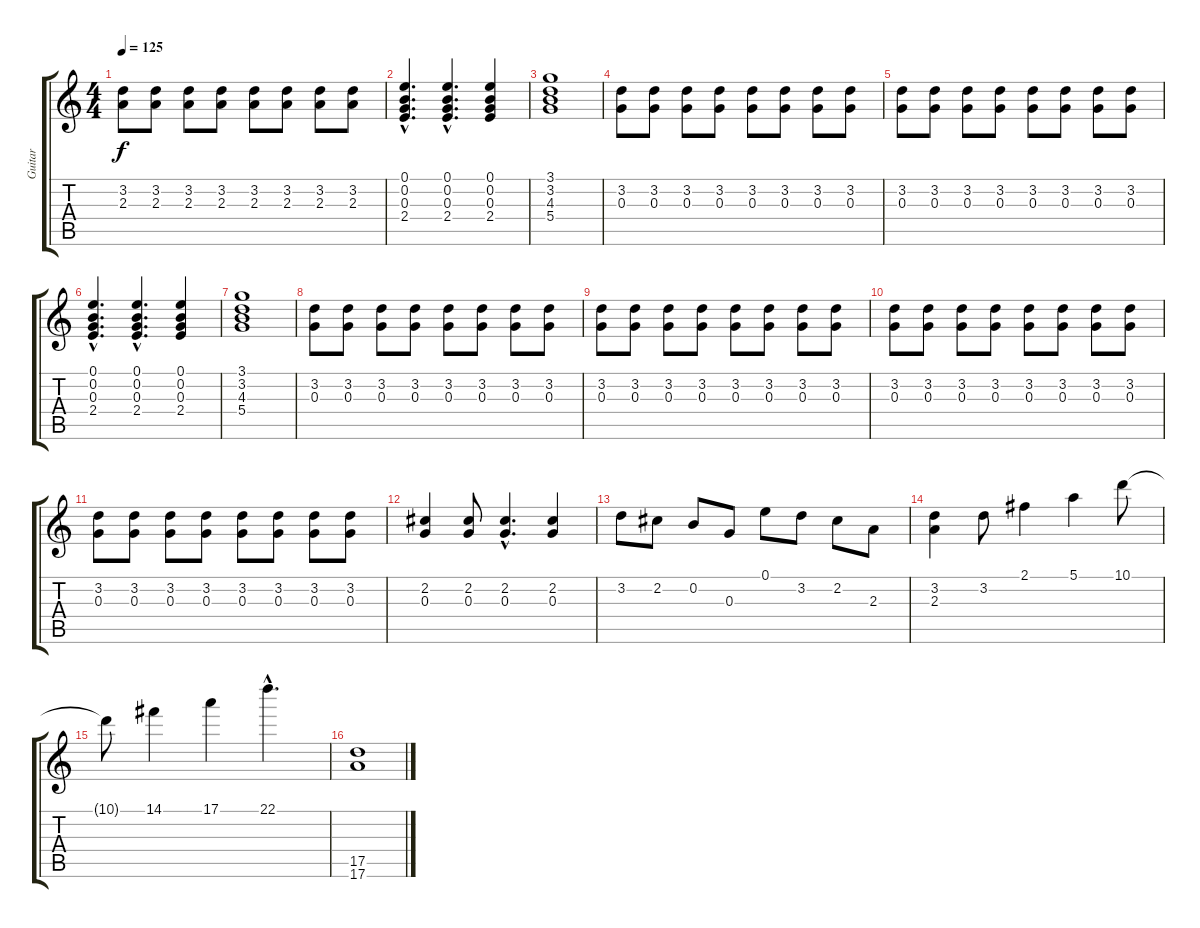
\track ("Guitar" "Guitar") {instrument electricguitarjazz}
\staff {score tabs}
\tuning (E4 B3 G3 D3 A2 E2) {hide}
\ts (4 4)
\tempo 125
\clef g2
\ks c
(3.2 2.3).8{dy f} (3.2 2.3).8 (3.2 2.3).8 (3.2 2.3).8 (3.2 2.3).8 (3.2 2.3).8 (3.2 2.3).8 (3.2 2.3).8 |
(0.1{hac} 0.2{hac} 0.3{hac} 2.4{hac}).4{d} (0.1{hac} 0.2{hac} 0.3{hac} 2.4{hac}).4{d} (0.1 0.2 0.3 2.4).4 |
(3.1 3.2 4.3 5.4).1 |
(3.2 0.3).8 (3.2 0.3).8 (3.2 0.3).8 (3.2 0.3).8 (3.2 0.3).8 (3.2 0.3).8 (3.2 0.3).8 (3.2 0.3).8 |
(3.2 0.3).8 (3.2 0.3).8 (3.2 0.3).8 (3.2 0.3).8 (3.2 0.3).8 (3.2 0.3).8 (3.2 0.3).8 (3.2 0.3).8 |
(0.1{hac} 0.2{hac} 0.3{hac} 2.4{hac}).4{d} (0.1{hac} 0.2{hac} 0.3{hac} 2.4{hac}).4{d} (0.1 0.2 0.3 2.4).4 |
(3.1 3.2 4.3 5.4).1 |
(3.2 0.3).8 (3.2 0.3).8 (3.2 0.3).8 (3.2 0.3).8 (3.2 0.3).8 (3.2 0.3).8 (3.2 0.3).8 (3.2 0.3).8 |
(3.2 0.3).8 (3.2 0.3).8 (3.2 0.3).8 (3.2 0.3).8 (3.2 0.3).8 (3.2 0.3).8 (3.2 0.3).8 (3.2 0.3).8 |
(3.2 0.3).8 (3.2 0.3).8 (3.2 0.3).8 (3.2 0.3).8 (3.2 0.3).8 (3.2 0.3).8 (3.2 0.3).8 (3.2 0.3).8 |
(3.2 0.3).8 (3.2 0.3).8 (3.2 0.3).8 (3.2 0.3).8 (3.2 0.3).8 (3.2 0.3).8 (3.2 0.3).8 (3.2 0.3).8 |
(2.2 0.3).4 (2.2 0.3).8 (2.2{hac} 0.3{hac}).4{d} (2.2 0.3).4 |
3.2.8 2.2.8 0.2.8 0.3.8 0.1.8 3.2.8 2.2.8 2.3.8 |
(3.2 2.3).4 3.2.8 2.1.4 5.1.4 10.1.8 |
10.1{t}.8 14.1.4 17.1.4 22.1{hac}.4{d} |
(17.5 17.6).1
